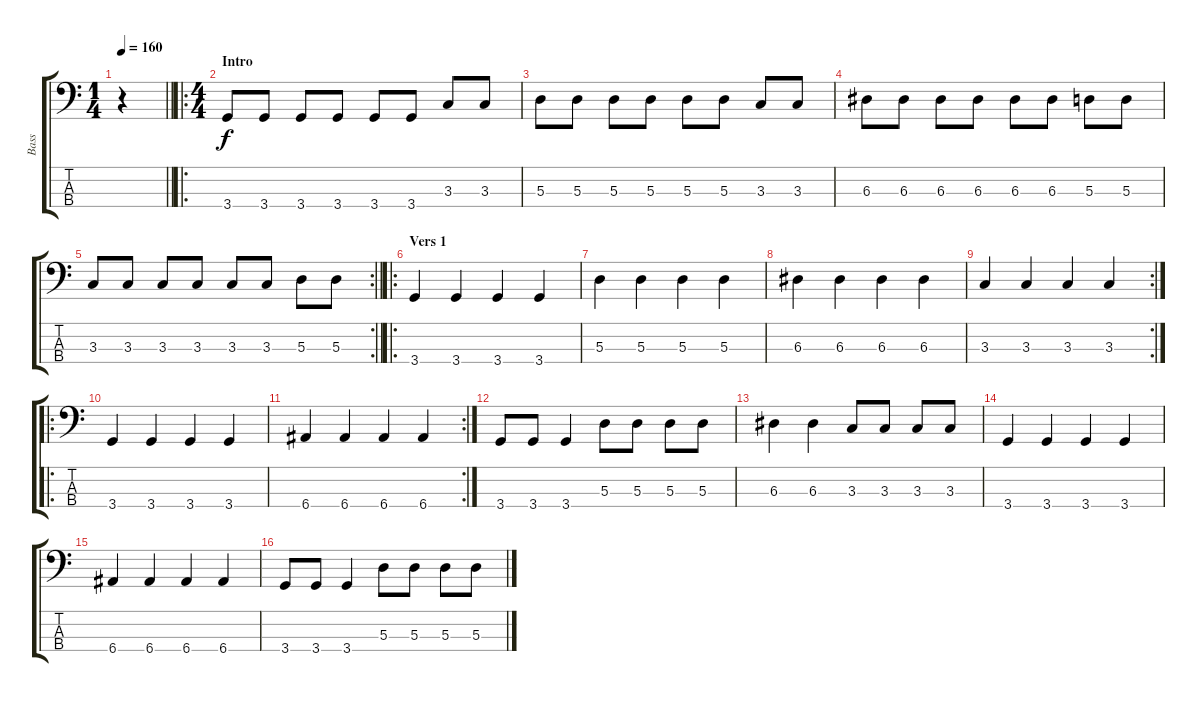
\track ("Bass" "Bass") {instrument electricbasspick}
\staff {score tabs}
\tuning (G2 D2 A1 E1) {hide}
\ts (1 4)
\tempo 160
\clef f4
\barLineRight lightlight
\ks c
r.4{dy f instrument electricbasspick} |
\ro
\ts (4 4)
\section ("" "Intro")
3.4.8 3.4.8 3.4.8 3.4.8 3.4.8 3.4.8 3.3.8 3.3.8 |
5.3.8 5.3.8 5.3.8 5.3.8 5.3.8 5.3.8 3.3.8 3.3.8 |
6.3.8 6.3.8 6.3.8 6.3.8 6.3.8 6.3.8 5.3.8 5.3.8 |
\rc 2
\barLineRight lightlight
3.3.8 3.3.8 3.3.8 3.3.8 3.3.8 3.3.8 5.3.8 5.3.8 |
\ro
\section ("" "Vers 1")
3.4.4 3.4.4 3.4.4 3.4.4 |
5.3.4 5.3.4 5.3.4 5.3.4 |
6.3.4 6.3.4 6.3.4 6.3.4 |
\rc 2
3.3.4 3.3.4 3.3.4 3.3.4 |
\ro
3.4.4 3.4.4 3.4.4 3.4.4 |
\rc 2
6.4.4 6.4.4 6.4.4 6.4.4 |
3.4.8 3.4.8 3.4.4 5.3.8 5.3.8 5.3.8 5.3.8 |
6.3.4 6.3.4 3.3.8 3.3.8 3.3.8 3.3.8 |
3.4.4 3.4.4 3.4.4 3.4.4 |
6.4.4 6.4.4 6.4.4 6.4.4 |
3.4.8 3.4.8 3.4.4 5.3.8 5.3.8 5.3.8 5.3.8
